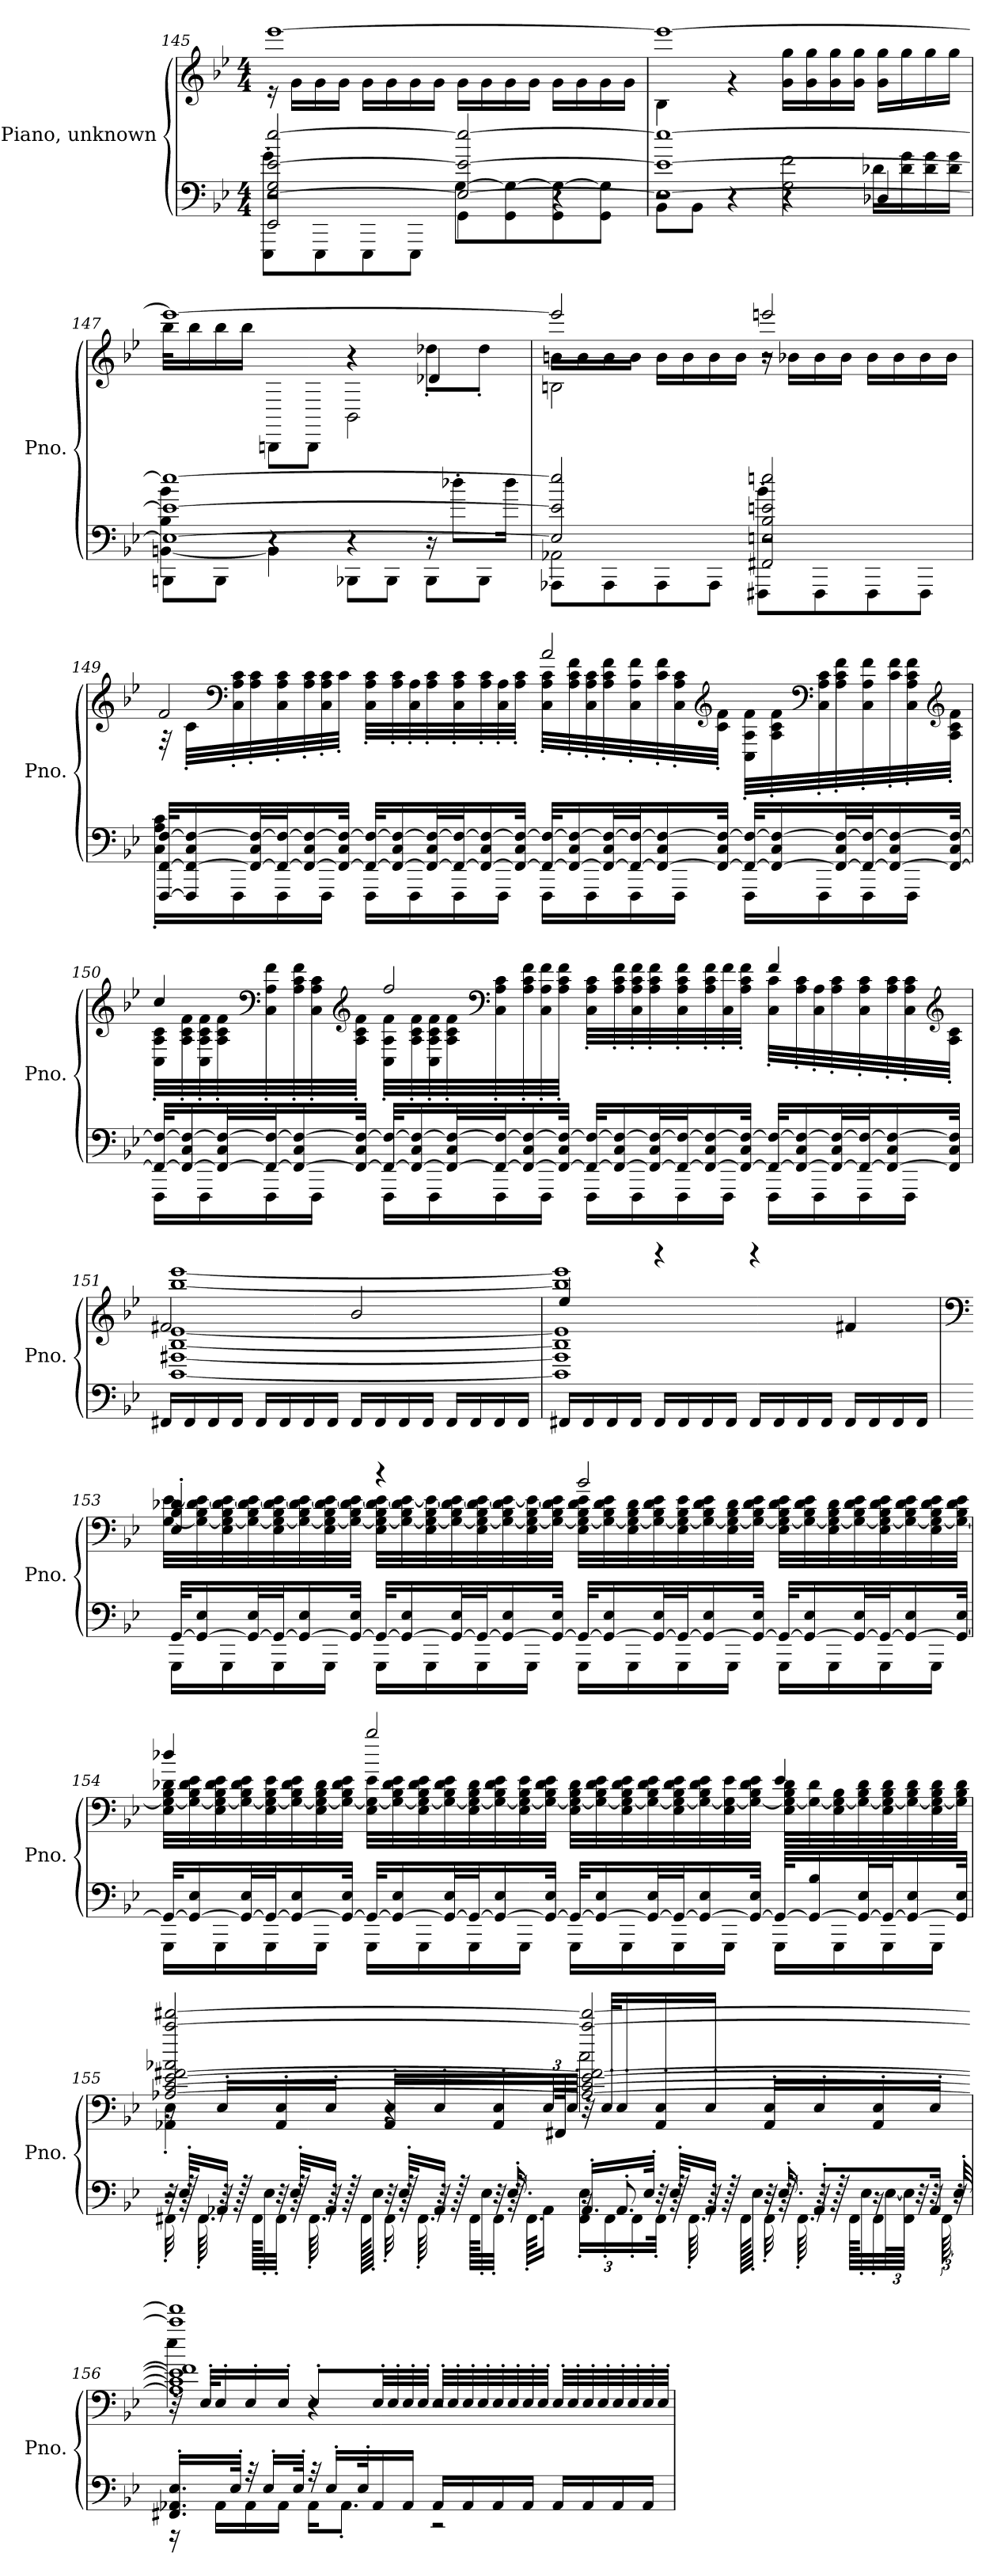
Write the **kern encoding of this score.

**kern	**kern
*part1	*part1
*staff2	*staff1
*I"Piano, unknown	*
*I'Pno.	*
!!LO:LB:g=z
*clefF4	*clefG2
*k[b-e-]	*k[b-e-]
*M4/4	*M4/4
=145	=145
*^	*^
*	*^	*	*
2EE-/ [2E-/ 2G/ [2e-/ [2ee-/	2r	8EEE-\' 8g\'L	[1eee-	16r
.	.	.	.	16g\LL
.	.	8EEE-\	.	16g\
.	.	.	.	16g\JJ
.	.	8EEE-\	.	16g\LL
.	.	.	.	16g\
.	.	8EEE-\J	.	16g\
.	.	.	.	16g\JJ
2E-/_ 2e-/_ 2ee-/_	4GG'\	[8G\L	.	16g\LL
.	.	.	.	16g\
.	.	8GG\ 8G\_	.	16g\
.	.	.	.	16g\JJ
.	4r	8GG\ 8G\_	.	16g\LL
.	.	.	.	16g\
.	.	8GG\ 8G\]J	.	16g\
.	.	.	.	16g\JJ
=146	=146	=146	=146	=146
*	*	*^	*	*
1E-_ 1e-_ 1ee-_	2r	2r	8BB-\L	1eee-_	4B-\
.	.	.	8BB-\J	.	.
.	.	.	4r	.	4r
.	2G\ 2f\	4r	4r	.	16g\ 16gg\LL
.	.	.	.	.	16g\ 16gg\
.	.	.	.	.	16g\ 16gg\
.	.	.	.	.	16g\ 16gg\JJ
.	.	4D-X/	16d-X\LL	.	16g\ 16gg\LL
.	.	.	16d-\ 16g\	.	16gg\
.	.	.	16d-\ 16g\	.	16gg\
.	.	.	16d-\ 16g\JJ	.	16gg\JJ
*	*	*v	*v	*	*
!!LO:PB:g=z
=147	=147	=147	=147	=147
*	*	*	*^	*^
1E-_ 1e-_ 1ee-_	[4BBn\ 4B-\ 4b-\	8BBBn\L	1eee-_	16bb-\LL	2r	2r
.	.	.	.	16bb-\	.	.
.	.	8BBB\J	.	16bb-\	.	.
.	.	.	.	16bb-\JJ	.	.
.	4BB\]	4r	.	8BBBn\L	.	.
.	.	.	.	8BBB\J	.	.
.	4r	8BBB-X\L	.	4r	4r	2BB-\
.	.	8BBB-\J	.	.	.	.
.	8BBB-\L	16r	.	8dd-X'\L	4d-X/	.
.	.	8dd-X'\L	.	.	.	.
.	8BBB-\J	.	.	8dd-'\J	.	.
.	.	16dd-\Jk	.	.	.	.
*	*	*	*	*	*v	*v
=148	=148	=148	=148	=148	=148
2E-/] 2e-/] 2ee-/]	2AA-X\	8AAA-X\L	2eee-/]	16bn\LL	2Bn\
.	.	.	.	16b\	.
.	.	8AAA-\	.	16b\	.
.	.	.	.	16b\JJ	.
.	.	8AAA-\	.	16b\LL	.
.	.	.	.	16b\	.
.	.	8AAA-\J	.	16b\	.
.	.	.	.	16b\JJ	.
2FF#X/ 2En/ 2B-/ 2en/ 2een/	2r	8FFF#X\' 8b-\'L	2eeen/	16r	2r
.	.	.	.	16b-X\LL	.
.	.	8FFF#\	.	16b-\	.
.	.	.	.	16b-\JJ	.
.	.	8FFF#\	.	16b-\LL	.
.	.	.	.	16b-\	.
.	.	8FFF#\J	.	16b-\	.
.	.	.	.	16b-\JJ	.
*	*v	*v	*	*	*
*	*	*	*v	*v
!!LO:LB:g=z
=149	=149	=149	=149
[32FFF/ [32FF/ [32F/KLL	16C\' 16A\' 16c\'LL	2f/	32r
16FFF/] 16FF/_ 16C/ 16F/_	.	.	32c'\LLL
*	*	*clefF4	*
.	16FFF\	.	32C\' 32A\' 32c\'
32FF/_ 32C/ 32F/_L	.	.	32A\' 32c\'
32FF/_ 32F/_J	16FFF\	.	32C\' 32A\' 32c\'
16FF/_ 16C/ 16F/_	.	.	32A\' 32c\'
.	16FFF\JJ	.	32C\' 32A\' 32c\'
32FF/_ 32C/ 32F/_JJk	.	.	32c'\JJJ
32FF/_ 32F/_KLL	16FFF\LL	.	32C\' 32A\' 32c\'LLL
16FF/_ 16C/ 16F/_	.	.	32A\' 32c\'
.	16FFF\	.	32C\' 32A\'
32FF/_ 32C/ 32F/_L	.	.	32A\' 32c\'
32FF/_ 32F/_J	16FFF\	.	32C\' 32A\' 32c\'
16FF/_ 16C/ 16F/_	.	.	32A\' 32c\'
.	16FFF\JJ	.	32C\' 32A\'
32FF/_ 32C/ 32F/_JJk	.	.	32A\' 32c\'JJJ
32FF/_ 32F/_KLL	16FFF\LL	2a/	32C\' 32A\' 32c\'LLL
16FF/_ 16C/ 16F/_	.	.	32A\' 32c\' 32f\'
.	16FFF\	.	32C\' 32A\' 32c\'
32FF/_ 32C/ 32F/_L	.	.	32A\' 32c\' 32f\'
32FF/_ 32F/_J	16FFF\	.	32C\' 32A\' 32f\'
16FF/_ 16C/ 16F/_	.	.	32c\' 32f\'
.	16FFF\JJ	.	32C\' 32A\' 32c\'
*	*	*clefG2	*
32FF/_ 32C/ 32F/_JJk	.	.	32c\' 32f\'JJJ
32FF/_ 32F/_KLL	16FFF\LL	.	32C\' 32A\' 32f\'LLL
16FF/_ 16C/ 16F/_	.	.	32A\' 32c\' 32f\'
*	*	*clefF4	*
.	16FFF\	.	32C\' 32A\' 32c\'
32FF/_ 32C/ 32F/_L	.	.	32A\' 32c\' 32f\'
32FF/_ 32F/_J	16FFF\	.	32C\' 32A\' 32f\'
16FF/_ 16C/ 16F/_	.	.	32c\' 32f\'
.	16FFF\JJ	.	32C\' 32A\' 32c\' 32f\'
*	*	*clefG2	*
32FF/_ 32C/ 32F/_JJk	.	.	32A\' 32c\' 32f\'JJJ
!!LO:LB:g=z	!!
=150	=150	=150	=150
32FF/_ 32F/_KLL	16FFF\LL	4cc/	32C\' 32A\' 32c\'LLL
16FF/_ 16C/ 16F/_	.	.	32A\' 32c\' 32f\'
.	16FFF\	.	32C\' 32A\' 32c\' 32f\'
32FF/_ 32C/ 32F/_L	.	.	32A\' 32c\' 32f\'
*	*	*clefF4	*
32FF/_ 32F/_J	16FFF\	.	32C\' 32A\' 32f\'
16FF/_ 16C/ 16F/_	.	.	32A\' 32c\' 32f\'
.	16FFF\JJ	.	32C\' 32A\' 32c\'
*	*	*clefG2	*
32FF/_ 32C/ 32F/_JJk	.	.	32A\' 32c\' 32f\'JJJ
32FF/_ 32F/_KLL	16FFF\LL	2ff/	32C\' 32A\' 32f\'LLL
16FF/_ 16C/ 16F/_	.	.	32A\' 32c\' 32f\'
.	16FFF\	.	32C\' 32A\' 32c\' 32f\'
32FF/_ 32C/ 32F/_L	.	.	32A\' 32c\' 32f\'
*	*	*clefF4	*
32FF/_ 32F/_J	16FFF\	.	32C\' 32A\' 32c\'
16FF/_ 16C/ 16F/_	.	.	32A\' 32c\' 32f\'
.	16FFF\JJ	.	32C\' 32A\' 32f\'
32FF/_ 32C/ 32F/_JJk	.	.	32A\' 32c\' 32f\'JJJ
32FF/_ 32F/_KLL	16FFF\LL	.	32C\' 32A\' 32c\'LLL
16FF/_ 16C/ 16F/_	.	.	32A\' 32c\' 32f\'
.	16FFF\	.	32C\' 32A\' 32c\' 32f\'
32FF/_ 32C/ 32F/_L	.	.	32A\' 32c\' 32f\'
32FF/_ 32F/_J	16FFF\	.	32C\' 32A\' 32c\' 32f\'
16FF/_ 16C/ 16F/_	.	.	32A\' 32c\' 32f\'
.	16FFF\JJ	.	32C\' 32f\'
32FF/_ 32C/ 32F/_JJk	.	.	32A\' 32c\' 32f\'JJJ
32FF/_ 32F/_KLL	16FFF\LL	4f/	32C\' 32c\'LLL
16FF/_ 16C/ 16F/_	.	.	32A\' 32c\'
.	16FFF\	.	32C\' 32A\'
32FF/_ 32C/ 32F/_L	.	.	32A\' 32c\'
32FF/_ 32F/_J	16FFF\	.	32C\' 32A\' 32c\'
16FF/_ 16C/ 16F/_	.	.	32A\' 32c\'
.	16FFF\JJ	.	32C\' 32A\' 32c\'
*	*	*clefG2	*
32FF/] 32C/ 32F/]JJk	.	.	32A\' 32c\'JJJ
*v	*v	*	*
!!LO:LB:g=z	!!
=151	=151	=151
16FF#X/LL	2f#X/	[1BB- [1F#X [1B- [1e- [1bb- [1eee-
16FF#/	.	.
16FF#/	.	.
16FF#/JJ	.	.
16FF#/LL	.	.
16FF#/	.	.
16FF#/	.	.
16FF#/JJ	.	.
16FF#/LL	2b-/	.
16FF#/	.	.
16FF#/	.	.
16FF#/JJ	.	.
16FF#/LL	.	.
16FF#/	.	.
16FF#/	.	.
16FF#/JJ	.	.
=152	=152	=152
16FF#X/LL	4ee-/	1BB-] 1F#] 1B-] 1e-] 1bb-] 1eee-]
16FF#/	.	.
16FF#/	.	.
16FF#/JJ	.	.
16FF#/LL	4r	.
16FF#/	.	.
16FF#/	.	.
16FF#/JJ	.	.
16FF#/LL	4r	.
16FF#/	.	.
16FF#/	.	.
16FF#/JJ	.	.
16FF#/LL	4f#X/	.
16FF#/	.	.
16FF#/	.	.
16FF#/JJ	.	.
!!LO:LB:g=z	!!
=153	=153	=153
*	*clefF4	*
*^	*	*
[32GG/KLL	16GGG\LL	4E-/' 4B-/' 4d-X/'	[32G\ [32e-\LLL
16GG/_ 16E-/	.	.	32G\_ 32B-\ 32d-\ 32e-\_
.	16GGG\	.	32E-\ 32G\_ 32B-\ 32d-\ 32e-\_
32GG/_ 32E-/L	.	.	32G\_ 32B-\ 32d-\ 32e-\_
32GG/J_	16GGG\	.	32E-\ 32G\_ 32B-\ 32d-\ 32e-\_
16GG/_ 16E-/	.	.	32G\_ 32B-\ 32d-\ 32e-\_
.	16GGG\JJ	.	32E-\ 32G\_ 32B-\ 32d-\ 32e-\_
32GG/_ 32E-/JJk	.	.	32G\_ 32B-\ 32d-\ 32e-\_JJJ
32GG/KLL_	16GGG\LL	4r	32E-\ 32G\_ 32B-\ 32d-\ 32e-\_LLL
16GG/_ 16E-/	.	.	32G\_ 32B-\ 32d-\ 32e-\_
.	16GGG\	.	32E-\ 32G\_ 32B-\ 32e-\_
32GG/_ 32E-/L	.	.	32G\_ 32B-\ 32d-\ 32e-\_
32GG/J_	16GGG\	.	32E-\ 32G\_ 32B-\ 32d-\ 32e-\_
16GG/_ 16E-/	.	.	32G\_ 32B-\ 32d-\ 32e-\_
.	16GGG\JJ	.	32E-\ 32G\_ 32B-\ 32e-\_
32GG/_ 32E-/JJk	.	.	32G\_ 32B-\ 32d-\ 32e-\]JJJ
32GG/KLL_	16GGG\LL	2b-/	32E-\ 32G\_ 32B-\ 32d-\ 32e-\LLL
16GG/_ 16E-/	.	.	32G\_ 32B-\ 32d-\ 32e-\
.	16GGG\	.	32E-\ 32G\_ 32B-\ 32d-\
32GG/_ 32E-/L	.	.	32G\_ 32B-\ 32d-\ 32e-\
32GG/J_	16GGG\	.	32E-\ 32G\_ 32B-\ 32e-\
16GG/_ 16E-/	.	.	32G\_ 32B-\ 32d-\ 32e-\
.	16GGG\JJ	.	32E-\ 32G\_ 32B-\ 32d-\
32GG/_ 32E-/JJk	.	.	32G\_ 32B-\ 32d-\ 32e-\JJJ
32GG/KLL_	16GGG\LL	.	32E-\ 32G\_ 32B-\ 32d-\ 32e-\LLL
16GG/_ 16E-/	.	.	32G\_ 32B-\ 32d-\ 32e-\
.	16GGG\	.	32E-\ 32G\_ 32B-\ 32d-\
32GG/_ 32E-/L	.	.	32G\_ 32B-\ 32d-\ 32e-\
32GG/J_	16GGG\	.	32E-\ 32G\_ 32B-\ 32d-\ 32e-\
16GG/_ 16E-/	.	.	32G\_ 32B-\ 32d-\ 32e-\
.	16GGG\JJ	.	32E-\ 32G\_ 32B-\ 32d-\ 32e-\
32GG/_ 32E-/JJk	.	.	32G\_ 32B-\ 32d-\ 32e-\JJJ
!!LO:LB:g=z	!!
=154	=154	=154	=154
32GG/KLL_	16GGG\LL	4dd-X/	32E-\ 32G\_ 32B-\ 32d-X\LLL
16GG/_ 16E-/	.	.	32G\_ 32B-\ 32d-\ 32e-\
.	16GGG\	.	32E-\ 32G\_ 32B-\ 32d-\ 32e-\
32GG/_ 32E-/L	.	.	32G\_ 32B-\ 32d-\ 32e-\
32GG/J_	16GGG\	.	32E-\ 32G\_ 32B-\ 32e-\
16GG/_ 16E-/	.	.	32G\_ 32B-\ 32d-\ 32e-\
.	16GGG\JJ	.	32E-\ 32G\_ 32B-\ 32d-\
32GG/_ 32E-/JJk	.	.	32G\_ 32B-\ 32d-\ 32e-\JJJ
32GG/KLL_	16GGG\LL	2bb-/	32E-\ 32G\_ 32e-\LLL
16GG/_ 16E-/	.	.	32G\_ 32B-\ 32d-\ 32e-\
.	16GGG\	.	32E-\ 32G\_ 32B-\ 32d-\ 32e-\
32GG/_ 32E-/L	.	.	32G\_ 32B-\ 32d-\ 32e-\
32GG/J_	16GGG\	.	32E-\ 32G\_ 32B-\ 32d-\
16GG/_ 16E-/	.	.	32G\_ 32B-\ 32d-\ 32e-\
.	16GGG\JJ	.	32E-\ 32G\_ 32B-\ 32e-\
32GG/_ 32E-/JJk	.	.	32G\_ 32B-\ 32d-\ 32e-\JJJ
32GG/KLL_	16GGG\LL	.	32E-\ 32G\_ 32B-\ 32d-\LLL
16GG/_ 16E-/	.	.	32G\_ 32B-\ 32d-\ 32e-\
.	16GGG\	.	32E-\ 32G\_ 32B-\ 32d-\ 32e-\
32GG/_ 32E-/L	.	.	32G\_ 32B-\ 32d-\ 32e-\
32GG/J_	16GGG\	.	32E-\ 32G\_ 32B-\ 32d-\ 32e-\
16GG/_ 16E-/	.	.	32G\_ 32B-\ 32d-\ 32e-\
.	16GGG\JJ	.	32E-\ 32G\_ 32e-\
32GG/_ 32E-/JJk	.	.	32G\_ 32B-\ 32d-\ 32e-\JJJ
32GG/KLL_	16GGG\LL	4e-/	32E-\ 32G\_ 32B-\ 32d-\LLL
16GG/_ 16B-/	.	.	32G\_ 32d-\
.	16GGG\	.	32E-\ 32G\_ 32B-\
32GG/_ 32E-/L	.	.	32G\_ 32B-\ 32d-\
32GG/J_	16GGG\	.	32E-\ 32G\_ 32B-\ 32d-\
16GG/_ 16E-/	.	.	32G\_ 32B-\ 32d-\
.	16GGG\JJ	.	32E-\ 32G\_ 32B-\ 32d-\
32GG/] 32E-/JJk	.	.	32G\] 32B-\ 32d-\JJJ
!!LO:PB:g=z
=155	=155	=155	=155
*	*^	*	*^
32r	32FF#X'\	2r	[2A-X/ [2c/ [2e-/ [2f#X/ 2a-X/ [2ccc/ [2fff#X/	4AA-X\' 4E-\'	16r
32E-'/KLL	128r	.	.	.	.
.	64.FF#'\	.	.	.	.
16AA-X/JJ	64r	.	.	.	16E-'/LL
.	128r	.	.	.	.
.	128FF#\KKLLL	.	.	.	.
.	32E-'\	.	.	.	.
32r	32FF#'\JJJ	.	.	.	16AA-/' 16E-/'
32E-'/KLL	128r	.	.	.	.
.	64.FF#'\	.	.	.	.
16AA-/JJ	64r	.	.	.	16E-'/JJ
.	128r	.	.	.	.
.	128FF#\KKLLL	.	.	.	.
.	32E-'\JJJ	.	.	.	.
32r	32FF#'\	.	.	4r	16AA-/' 16E-/'LL
32E-'/KLL	128r	.	.	.	.
.	64.FF#'\	.	.	.	.
16AA-/JJ	64r	.	.	.	16E-'/
.	128r	.	.	.	.
.	128FF#\KKLLL	.	.	.	.
.	32E-'\	.	.	.	.
32r	32FF#'\JJJ	.	.	.	16AA-/' 16E-/'
16.E-'/	128r	.	.	.	.
.	64.FF#'\KKLL	.	.	.	.
*	*	*	*	*	*Xbrackettup
.	16AA-\JJ	.	.	.	48E-/L
.	.	.	.	.	96FF#X/K
.	.	.	.	.	32E-'/JJJ
*	*Xbrackettup	*	*	*	*
16.AA-'/LL	24FF#\' 24E-\'LL	16r	2A-/_ 2c/_ 2e-/_ 2f#/_ 2ccc/_ 2fff#/_	2cc\	32r
.	.	.	.	.	32E-'/KLL
.	24FF#'\	.	.	.	.
.	.	8.AA-'/	.	.	16E-'/
.	24FF#'\	.	.	.	.
32E-'/JJk	.	.	.	.	.
32r	32FF#'\JJk	.	.	.	16AA-/' 16E-/'
32E-'/KLL	128r	.	.	.	.
.	64.FF#'\	.	.	.	.
16AA-/JJ	64r	.	.	.	16E-'/JJ
.	128r	.	.	.	.
.	128FF#\KKLLL	.	.	.	.
.	32E-'\JJJ	.	.	.	.
32r	32FF#'\	16r	.	.	16AA-/' 16E-/'LL
16.E-'/	128r	.	.	.	.
.	64.FF#'\	.	.	.	.
.	64r	8AA-'/L	.	.	16E-'/
.	128r	.	.	.	.
.	128FF#\KKLLL	.	.	.	.
.	32E-'\	.	.	.	.
16r	32FF#'\	.	.	.	16AA-/' 16E-/'
*	*brackettup	*	*	*	*
.	[96E-\L	.	.	.	.
.	96FF#\ 96E-\]JJJJ	.	.	.	.
.	32r	.	.	.	.
32r	.	16AA-/Jk	.	.	16E-'/JJ
.	96FF#\	.	.	.	.
32E-'/	32r	.	.	.	.
*	*v	*v	*	*	*
!!LO:LB:g=z	!!	!!
=156	=156	=156	=156	=156
16.FF#X/' 16.AA-X/' 16.E-/'LL	16r	1A-] 1c] 1e-] 1f#] 1ccc] 1fff#]	4ee-\	32r
.	.	.	.	32E-'/KLL
.	16AA-\LL	.	.	16E-'/
32E-'/JJk	.	.	.	.
32r	16AA-\	.	.	16E-'/
16E-'/LL	.	.	.	.
.	16AA-\JJ	.	.	16E-'/JJ
32E-'/JJk	.	.	.	.
32r	16AA-\KL	.	4r	8E-'/L
16E-'/LL	.	.	.	.
.	8.AA-'\J	.	.	.
32E-'/K	.	.	.	.
16AA-/	.	.	.	32E-'/LL
.	.	.	.	32E-'/
16AA-/JJ	.	.	.	32E-'/
.	.	.	.	32E-'/JJJ
16AA-/LL	2r	.	2r	32E-'/LLL
.	.	.	.	32E-'/
16AA-/	.	.	.	32E-'/
.	.	.	.	32E-'/
16AA-/	.	.	.	32E-'/
.	.	.	.	32E-'/
16AA-/JJ	.	.	.	32E-'/
.	.	.	.	32E-'/JJJ
16AA-/LL	.	.	.	32E-'/LLL
.	.	.	.	32E-'/
16AA-/	.	.	.	32E-'/
.	.	.	.	32E-'/
16AA-/	.	.	.	32E-'/
.	.	.	.	32E-'/
16AA-/JJ	.	.	.	32E-'/
.	.	.	.	32E-'/JJJ
*v	*v	*	*	*
*	*v	*v	*v
=	=
*-	*-
